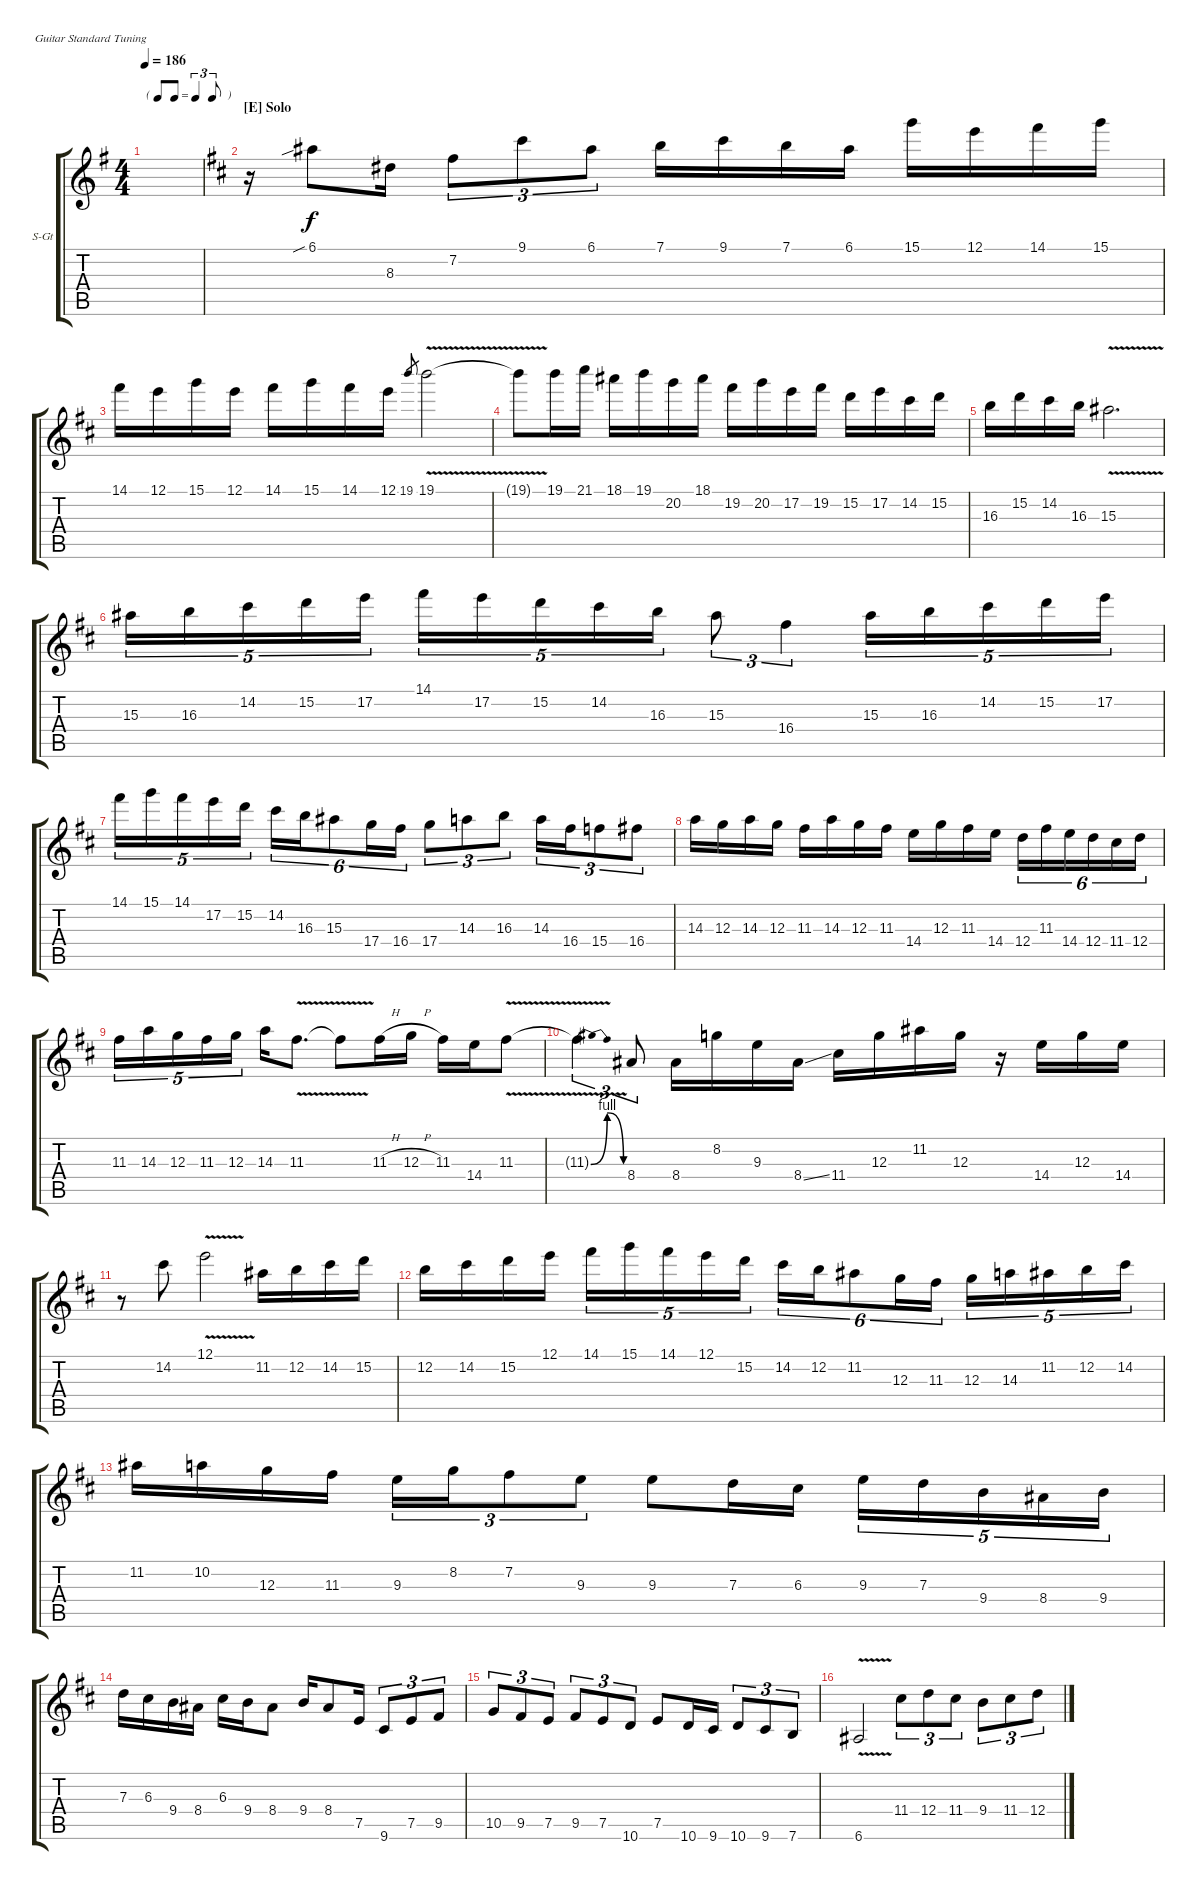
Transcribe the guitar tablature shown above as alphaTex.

\defaultSystemsLayout 4
\bracketExtendMode groupsimilarinstruments
\firstSystemTrackNameOrientation horizontal
\otherSystemsTrackNameOrientation horizontal
\track ("Yngwie J. Malsmteen" "S-Gt") {multiBarRest instrument acousticguitarsteel}
\staff {score tabs}
\tuning (E4 B3 G3 D3 A2 E2)
\ts (4 4)
\tf triplet8th
\tempo 186
\clef g2
\ks g
|
\section ("E" "Solo")
\ks d
r.16 6.1{sib}.8 8.3.16 7.2.8{tu (3 2)} 9.1.8{tu (3 2)} 6.1.8{tu (3 2)} 7.1.16{beam merge} 9.1.16{beam merge} 7.1.16{beam merge} 6.1.16{beam split} 15.1.16{beam merge} 12.1.16{beam merge} 14.1.16{beam merge} 15.1.16 |
14.1.16 12.1.16 15.1.16 12.1.16 14.1.16 15.1.16 14.1.16 12.1.16 19.1.8{gr} 19.1{v}.2 |
19.1{v t}.8 19.1.16 21.1.16 18.1.16 19.1.16 20.2.16 18.1.16 19.2.16 20.2.16 17.2.16 19.2.16 15.2.16 17.2.16 14.2.16 15.2.16 |
16.3.16 15.2.16 14.2.16 16.3.16 15.3{v}.2{d} |
15.3.16{tu (5 4)} 16.3.16{tu (5 4)} 14.2.16{tu (5 4)} 15.2.16{tu (5 4)} 17.2.16{tu (5 4)} 14.1.16{tu (5 4)} 17.2.16{tu (5 4)} 15.2.16{tu (5 4)} 14.2.16{tu (5 4)} 16.3.16{tu (5 4)} 15.3.8{tu (3 2)} 16.4.4{tu (3 2)} 15.3.16{tu (5 4)} 16.3.16{tu (5 4)} 14.2.16{tu (5 4)} 15.2.16{tu (5 4)} 17.2.16{tu (5 4)} |
14.1.16{tu (5 4)} 15.1.16{tu (5 4)} 14.1.16{tu (5 4)} 17.2.16{tu (5 4)} 15.2.16{tu (5 4)} 14.2.16{tu (6 4)} 16.3.16{tu (6 4)} 15.3.8{tu (6 4)} 17.4.16{tu (6 4)} 16.4.16{tu (6 4)} 17.4.8{tu (3 2)} 14.3.8{tu (3 2)} 16.3.8{tu (3 2)} 14.3.16{tu (3 2)} 16.4.16{tu (3 2)} 15.4.8{tu (3 2)} 16.4.8{tu (3 2)} |
14.3.16 12.3.16 14.3.16 12.3.16 11.3.16 14.3.16 12.3.16 11.3.16 14.4.16 12.3.16 11.3.16 14.4.16 12.4.16{tu (6 4)} 11.3.16{tu (6 4)} 14.4.16{tu (6 4)} 12.4.16{tu (6 4)} 11.4.16{tu (6 4)} 12.4.16{tu (6 4)} |
11.3.16{tu (5 4)} 14.3.16{tu (5 4)} 12.3.16{tu (5 4)} 11.3.16{tu (5 4)} 12.3.16{tu (5 4)} 14.3.16 11.3{v}.8{d} 11.3{v t}.8 11.3{h}.16 12.3{h}.16 11.3.16 14.4.16 11.3{v}.8 |
11.3{be (bendrelease 0.6 0 10.2 4 14.399999999999999 4 17.4 0) v t}.4{tu (3 2)} 8.4.8{tu (3 2)} 8.4.16 8.2.16 9.3.16 8.4{ss}.16 11.4.16 12.3.16 11.2.16 12.3.16 r.16 14.4.16 12.3.16 14.4.16 |
r.8 14.2.8 12.1{v}.2 11.2.16 12.2.16 14.2.16 15.2.16 |
12.2.16 14.2.16 15.2.16 12.1.16 14.1.16{tu (5 4)} 15.1.16{tu (5 4)} 14.1.16{tu (5 4)} 12.1.16{tu (5 4)} 15.2.16{tu (5 4)} 14.2.16{tu (6 4)} 12.2.16{tu (6 4)} 11.2.8{tu (6 4)} 12.3.16{tu (6 4)} 11.3.16{tu (6 4)} 12.3.16{tu (5 4)} 14.3.16{tu (5 4)} 11.2.16{tu (5 4)} 12.2.16{tu (5 4)} 14.2.16{tu (5 4)} |
11.2.16 10.2.16 12.3.16 11.3.16 9.3.16{tu (3 2)} 8.2.16{tu (3 2)} 7.2.8{tu (3 2)} 9.3.8{tu (3 2)} 9.3.8 7.3.16 6.3.16 9.3.16{tu (5 4)} 7.3.16{tu (5 4)} 9.4.16{tu (5 4)} 8.4.16{tu (5 4)} 9.4.16{tu (5 4)} |
7.3.16 6.3.16 9.4.16 8.4.16 6.3.16 9.4.16 8.4.8 9.4.16 8.4.8 7.5.16 9.6.8{tu (3 2)} 7.5.8{tu (3 2)} 9.5.8{tu (3 2)} |
10.5.8{tu (3 2)} 9.5.8{tu (3 2)} 7.5.8{tu (3 2)} 9.5.8{tu (3 2)} 7.5.8{tu (3 2)} 10.6.8{tu (3 2)} 7.5.8 10.6.16 9.6.16 10.6.8{tu (3 2)} 9.6.8{tu (3 2)} 7.6.8{tu (3 2)} |
6.6{v}.2 11.4.8{tu (3 2)} 12.4.8{tu (3 2)} 11.4.8{tu (3 2)} 9.4.8{tu (3 2)} 11.4.8{tu (3 2)} 12.4.8{tu (3 2)}
